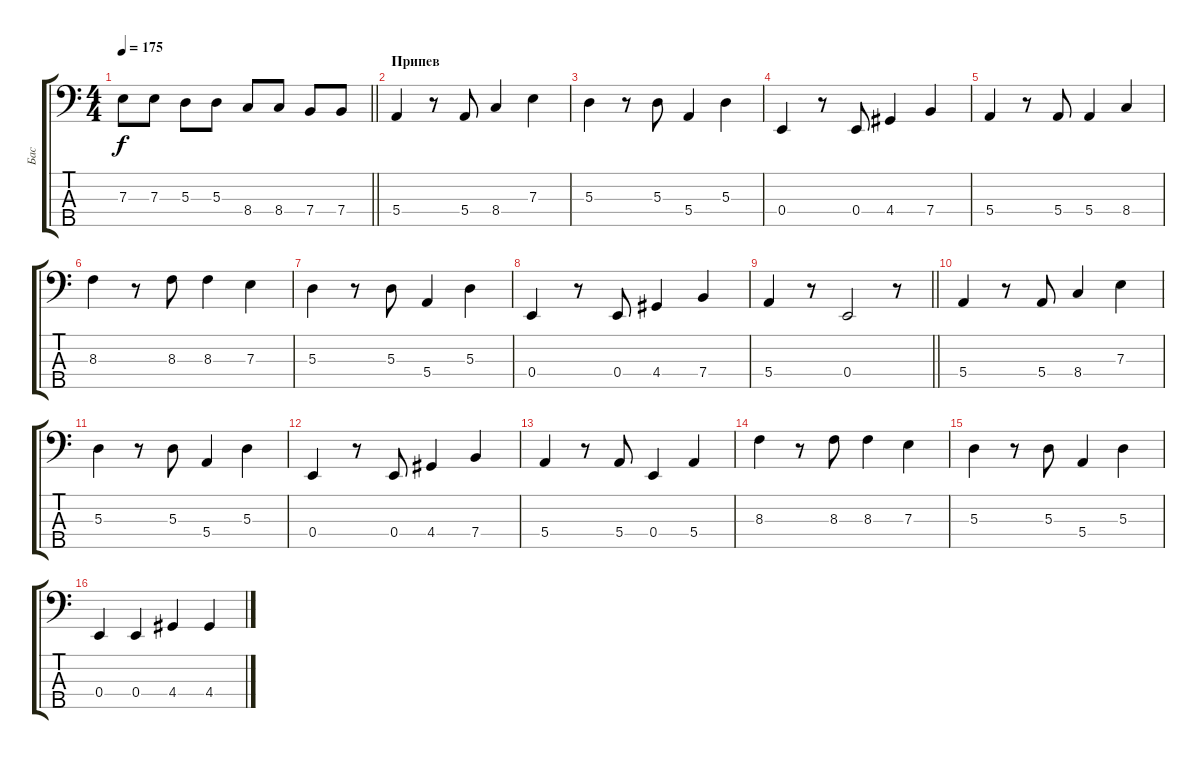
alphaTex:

\track ("Бас" "Бас") {instrument electricbassfinger}
\staff {score tabs}
\tuning (G2 D2 A1 E1 B0) {hide}
\ts (4 4)
\tempo 175
\clef f4
\barLineRight lightlight
\ks c
7.3.8{dy f} 7.3.8 5.3.8 5.3.8 8.4.8 8.4.8 7.4.8 7.4.8 |
\section ("" "Припев")
5.4.4 r.8 5.4.8 8.4.4 7.3.4 |
5.3.4 r.8 5.3.8 5.4.4 5.3.4 |
0.4.4 r.8 0.4.8 4.4.4 7.4.4 |
5.4.4 r.8 5.4.8 5.4.4 8.4.4 |
8.3.4 r.8 8.3.8 8.3.4 7.3.4 |
5.3.4 r.8 5.3.8 5.4.4 5.3.4 |
0.4.4 r.8 0.4.8 4.4.4 7.4.4 |
\barLineRight lightlight
5.4.4 r.8 0.4.2 r.8 |
\section ("" "")
5.4.4 r.8 5.4.8 8.4.4 7.3.4 |
5.3.4 r.8 5.3.8 5.4.4 5.3.4 |
0.4.4 r.8 0.4.8 4.4.4 7.4.4 |
5.4.4 r.8 5.4.8 0.4.4 5.4.4 |
8.3.4 r.8 8.3.8 8.3.4 7.3.4 |
5.3.4 r.8 5.3.8 5.4.4 5.3.4 |
0.4.4 0.4.4 4.4.4 4.4.4
